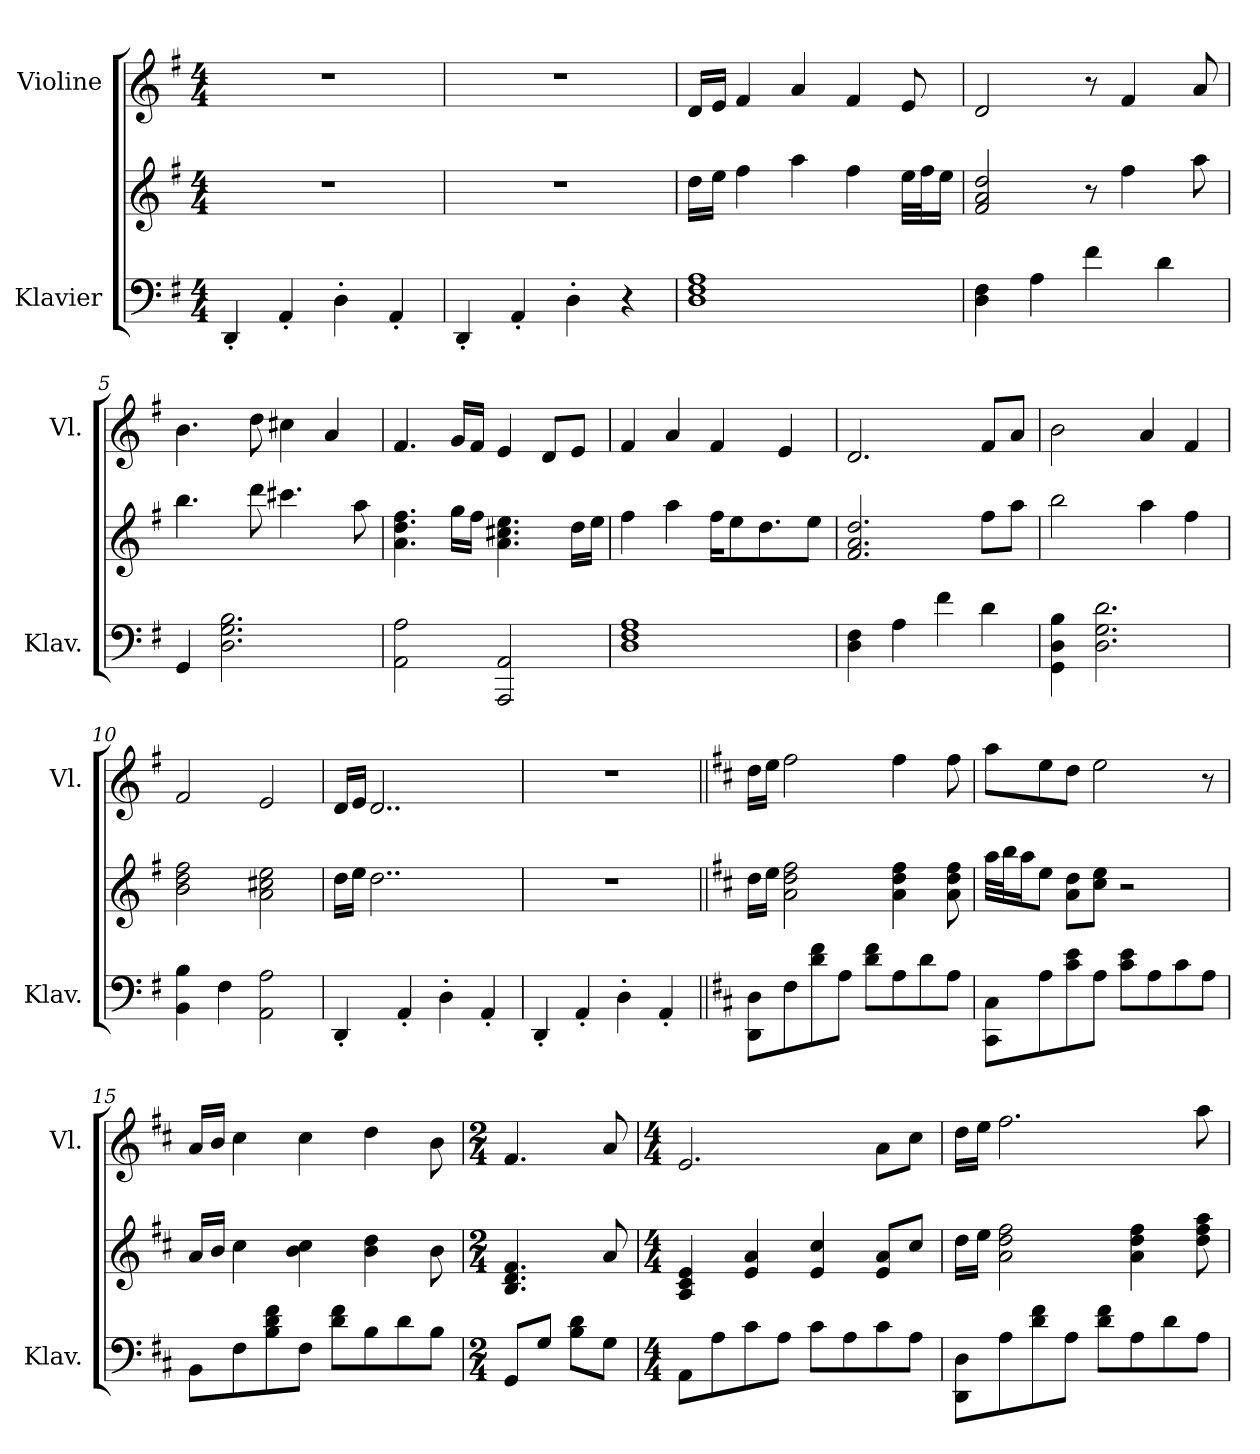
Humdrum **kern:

**kern	**kern	**kern
*part2	*part2	*part1
*staff3	*staff2	*staff1
*I"Klavier	*	*I"Violine
*I'Klav.	*	*I'Vl.
*clefF4	*clefG2	*clefG2
*k[f#]	*k[f#]	*k[f#]
*M4/4	*M4/4	*M4/4
*MM100	*MM100	*MM100
=1	=1	=1
4DD'/	1r	1r
4AA'/	.	.
4D'\	.	.
4AA'/	.	.
=2	=2	=2
4DD'/	1r	1r
4AA'/	.	.
4D'\	.	.
4r	.	.
=3	=3	=3
1D 1F# 1A	16dd\LL	16d/LL
.	16ee\JJ	16e/JJ
.	4ff#\	4f#/
.	4aa\	4a/
.	4ff#\	4f#/
.	32ee\LLL	8e/
.	32ff#\J	.
.	16ee\JJ	.
=4	=4	=4
4D\ 4F#\	2f#/ 2a/ 2dd/	2d/
4A\	.	.
4f#\	8r	8r
.	4ff#\	4f#/
4d\	.	.
.	8aa\	8a/
=5	=5	=5
4GG/	4.bb\	4.b\
2.D\ 2.G\ 2.B\	.	.
.	8ddd\	8dd\
.	4.ccc#X\	4cc#X\
.	.	4a/
.	8aa\	.
=6	=6	=6
2AA\ 2A\	4.a\ 4.dd\ 4.ff#\	4.f#/
.	16gg\LL	16g/LL
.	16ff#\JJ	16f#/JJ
2AAA/ 2AA/	4.a\ 4.cc#X\ 4.ee\	4e/
.	.	8d/L
.	16dd\LL	8e/J
.	16ee\JJ	.
!!LO:LB:g=z
=7	=7	=7
1D 1F# 1A	4ff#\	4f#/
.	4aa\	4a/
.	16ff#\KL	4f#/
.	8ee\	.
.	8.dd\	.
.	.	4e/
.	8ee\J	.
=8	=8	=8
4D\ 4F#\	2.f#/ 2.a/ 2.dd/	2.d/
4A\	.	.
4f#\	.	.
4d\	8ff#\L	8f#/L
.	8aa\J	8a/J
=9	=9	=9
4GG\ 4D\ 4B\	2bb\	2b\
2.D\ 2.G\ 2.d\	.	.
.	4aa\	4a/
.	4ff#\	4f#/
=10	=10	=10
4BB\ 4B\	2b\ 2dd\ 2ff#\	2f#/
4F#\	.	.
2AA\ 2A\	2a\ 2cc#X\ 2ee\	2e/
=11	=11	=11
4DD'/	16dd\LL	16d/LL
.	16ee\JJ	16e/JJ
.	2..dd\	2..d/
4AA'/	.	.
4D'\	.	.
4AA'/	.	.
=12	=12	=12
4DD'/	1r	1r
4AA'/	.	.
4D'\	.	.
4AA'/	.	.
!!LO:LB:g=z
=13||	=13||	=13||
*k[f#c#]	*k[f#c#]	*k[f#c#]
8DD\ 8D\L	16dd\LL	16dd\LL
.	16ee\JJ	16ee\JJ
8F#\	2a\ 2dd\ 2ff#\	2ff#\
8d\ 8f#\	.	.
8A\J	.	.
8d\ 8f#\L	.	.
8A\	4a\ 4dd\ 4ff#\	4ff#\
8d\	.	.
8A\J	8a\ 8dd\ 8ff#\	8ff#\
=14	=14	=14
8CC#\ 8C#\L	32aa\LLL	8aa\L
.	32bb\J	.
.	16aa\J	.
8A\	8ee\J	8ee\
8c#\ 8e\	8a\ 8dd\L	8dd\J
8A\J	8cc#\ 8ee\J	2ee\
8c#\ 8e\L	2r	.
8A\	.	.
8c#\	.	.
8A\J	.	8r
=15	=15	=15
8BB\L	16a/LL	16a/LL
.	16b/JJ	16b/JJ
8F#\	4cc#\	4cc#\
8B\ 8d\ 8f#\	.	.
8F#\J	4b\ 4cc#\	4cc#\
8d\ 8f#\L	.	.
8B\	4b\ 4dd\	4dd\
8d\	.	.
8B\J	8b\	8b\
=16	=16	=16
*M2/4	*M2/4	*M2/4
8GG/L	4.B/ 4.d/ 4.f#/	4.f#/
8G/J	.	.
8B\ 8d\L	.	.
8G\J	8a/	8a/
!!LO:LB:g=z
=17	=17	=17
*M4/4	*M4/4	*M4/4
8AA\L	4A/ 4c#/ 4e/	2.e/
8A\	.	.
8c#\	4e/ 4a/	.
8A\J	.	.
8c#\L	4e/ 4cc#/	.
8A\	.	.
8c#\	8e/ 8a/L	8a\L
8A\J	8cc#/J	8cc#\J
=18	=18	=18
8DD\ 8D\L	16dd\LL	16dd\LL
.	16ee\JJ	16ee\JJ
8A\	2a\ 2dd\ 2ff#\	2.ff#\
8d\ 8f#\	.	.
8A\J	.	.
8d\ 8f#\L	.	.
8A\	4a\ 4dd\ 4ff#\	.
8d\	.	.
8A\J	8dd\ 8ff#\ 8aa\	8aa\
=	=	=
*-	*-	*-
